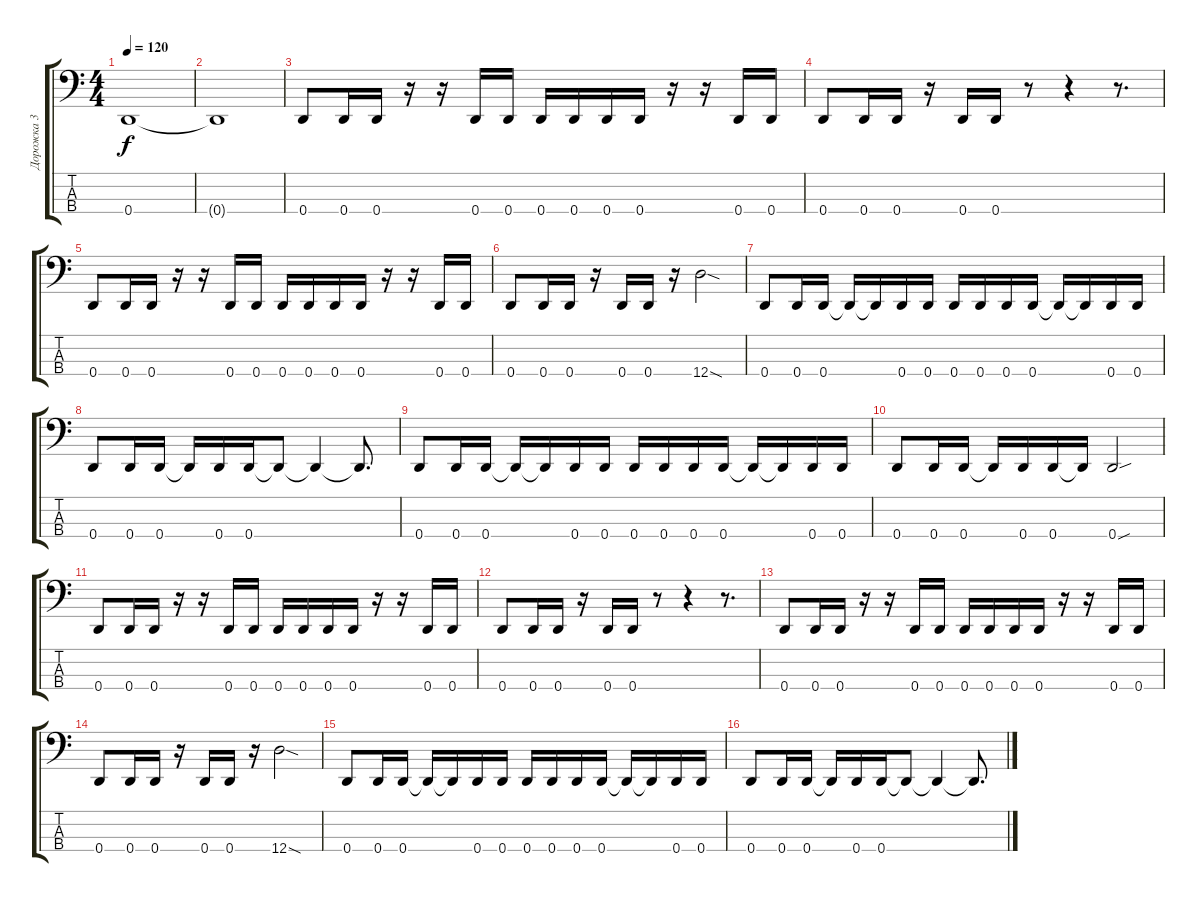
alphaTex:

\track ("Дорожка 3" "Дорожка 3") {instrument electricbasspick}
\staff {score tabs}
\tuning (G2 D2 A1 D1) {hide}
\ts (4 4)
\tempo 120
\clef f4
\ks c
0.4{t}.1{dy f} |
0.4{t}.1 |
0.4.8 0.4.16 0.4.16 r.16 r.16 0.4.16 0.4.16 0.4.16 0.4.16 0.4.16 0.4.16 r.16 r.16 0.4.16 0.4.16 |
0.4.8 0.4.16 0.4.16 r.16 0.4.16 0.4.16 r.8 r.4 r.8{d} |
0.4.8 0.4.16 0.4.16 r.16 r.16 0.4.16 0.4.16 0.4.16 0.4.16 0.4.16 0.4.16 r.16 r.16 0.4.16 0.4.16 |
0.4.8 0.4.16 0.4.16 r.16 0.4.16 0.4.16 r.16 12.4{sod}.2 |
0.4.8 0.4.16 0.4.16 0.4{t}.16 0.4{t}.16 0.4.16 0.4.16 0.4.16 0.4.16 0.4.16 0.4.16 0.4{t}.16 0.4{t}.16 0.4.16 0.4.16 |
0.4.8 0.4.16 0.4.16 0.4{t}.16 0.4.16 0.4.16 0.4{t}.8 0.4{t}.4 0.4{t}.8{d} |
0.4.8 0.4.16 0.4.16 0.4{t}.16 0.4{t}.16 0.4.16 0.4.16 0.4.16 0.4.16 0.4.16 0.4.16 0.4{t}.16 0.4{t}.16 0.4.16 0.4.16 |
0.4.8 0.4.16 0.4.16 0.4{t}.16 0.4.16 0.4.16 0.4{t}.16 0.4{sou}.2 |
0.4.8 0.4.16 0.4.16 r.16 r.16 0.4.16 0.4.16 0.4.16 0.4.16 0.4.16 0.4.16 r.16 r.16 0.4.16 0.4.16 |
0.4.8 0.4.16 0.4.16 r.16 0.4.16 0.4.16 r.8 r.4 r.8{d} |
0.4.8 0.4.16 0.4.16 r.16 r.16 0.4.16 0.4.16 0.4.16 0.4.16 0.4.16 0.4.16 r.16 r.16 0.4.16 0.4.16 |
0.4.8 0.4.16 0.4.16 r.16 0.4.16 0.4.16 r.16 12.4{sod}.2 |
0.4.8 0.4.16 0.4.16 0.4{t}.16 0.4{t}.16 0.4.16 0.4.16 0.4.16 0.4.16 0.4.16 0.4.16 0.4{t}.16 0.4{t}.16 0.4.16 0.4.16 |
0.4.8 0.4.16 0.4.16 0.4{t}.16 0.4.16 0.4.16 0.4{t}.8 0.4{t}.4 0.4{t}.8{d}
